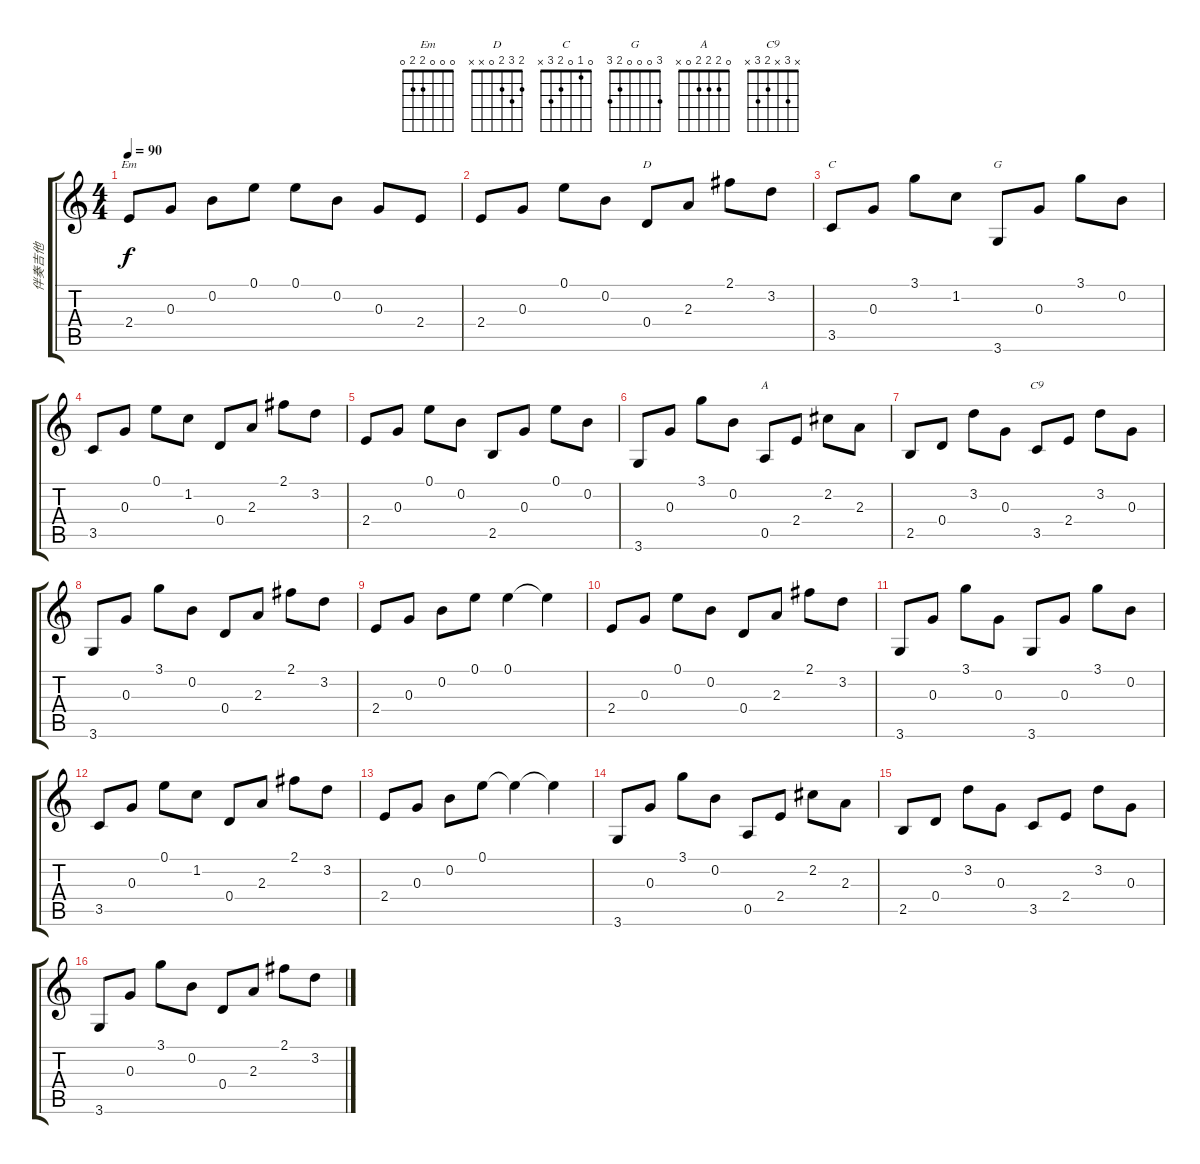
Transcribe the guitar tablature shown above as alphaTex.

\track ("伴奏吉他" "伴奏吉他") {instrument electricguitarclean}
\staff {score tabs}
\tuning (E4 B3 G3 D3 A2 E2) {hide}
\chord ("Em" 0 0 0 2 2 0)
\chord ("D" 2 3 2 0 x x)
\chord ("C" 0 1 0 2 3 x)
\chord ("G" 3 0 0 0 2 3)
\chord ("A" 0 2 2 2 0 x)
\chord ("C9" x 3 x 2 3 x)
\ts (4 4)
\tempo 90
\clef g2
\ks c
2.4.8{ch "Em" dy f} 0.3.8 0.2.8 0.1.8 0.1.8 0.2.8 0.3.8 2.4.8 |
2.4.8 0.3.8 0.1.8 0.2.8 0.4.8{ch "D"} 2.3.8 2.1.8 3.2.8 |
3.5.8{ch "C"} 0.3.8 3.1.8 1.2.8 3.6.8{ch "G"} 0.3.8 3.1.8 0.2.8 |
3.5.8 0.3.8 0.1.8 1.2.8 0.4.8 2.3.8 2.1.8 3.2.8 |
2.4.8 0.3.8 0.1.8 0.2.8 2.5.8 0.3.8 0.1.8 0.2.8 |
3.6.8 0.3.8 3.1.8 0.2.8 0.5.8{ch "A"} 2.4.8 2.2.8 2.3.8 |
2.5.8 0.4.8 3.2.8 0.3.8 3.5.8{ch "C9"} 2.4.8 3.2.8 0.3.8 |
3.6.8 0.3.8 3.1.8 0.2.8 0.4.8 2.3.8 2.1.8 3.2.8 |
2.4.8 0.3.8 0.2.8 0.1.8 0.1.4 0.1{t}.4 |
2.4.8 0.3.8 0.1.8 0.2.8 0.4.8 2.3.8 2.1.8 3.2.8 |
3.6.8 0.3.8 3.1.8 0.3.8 3.6.8 0.3.8 3.1.8 0.2.8 |
3.5.8 0.3.8 0.1.8 1.2.8 0.4.8 2.3.8 2.1.8 3.2.8 |
2.4.8 0.3.8 0.2.8 0.1.8 0.1{t}.4 0.1{t}.4 |
3.6.8 0.3.8 3.1.8 0.2.8 0.5.8 2.4.8 2.2.8 2.3.8 |
2.5.8 0.4.8 3.2.8 0.3.8 3.5.8 2.4.8 3.2.8 0.3.8 |
3.6.8 0.3.8 3.1.8 0.2.8 0.4.8 2.3.8 2.1.8 3.2.8
